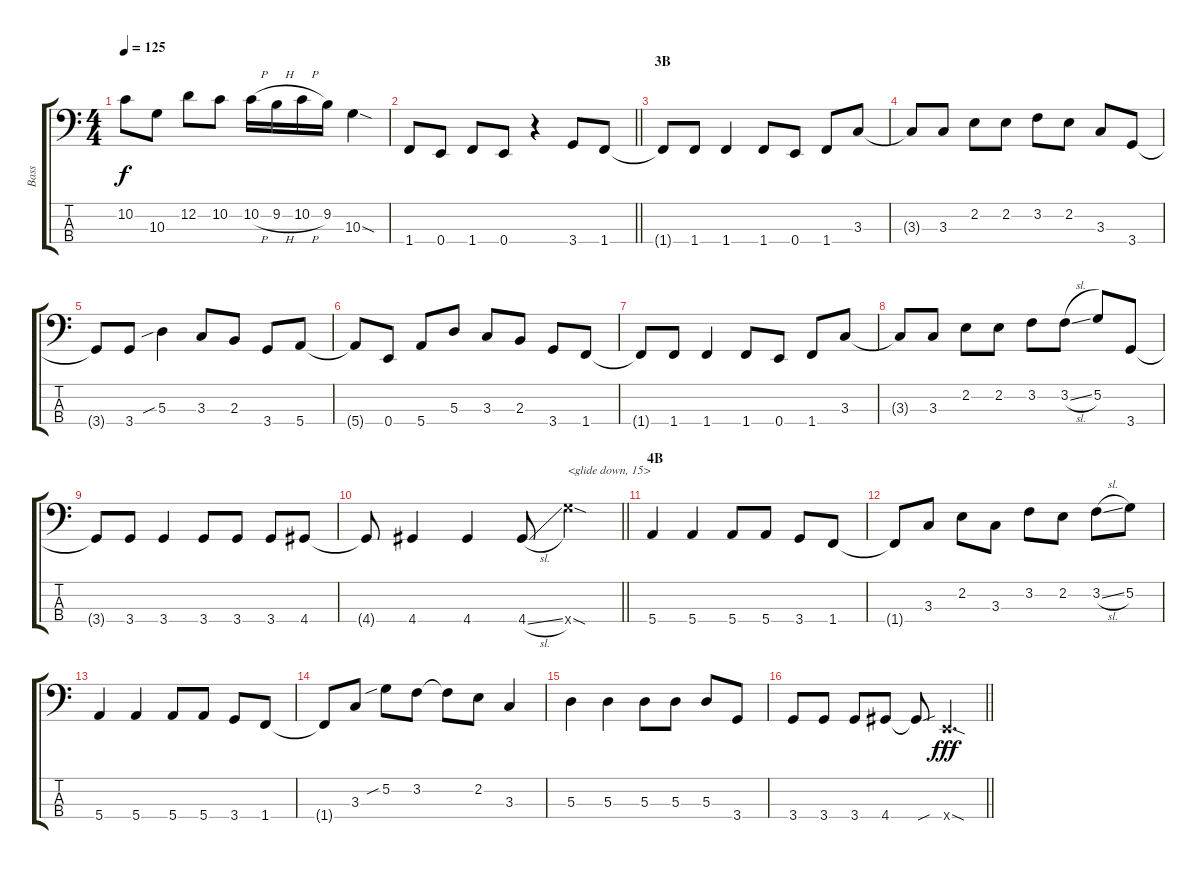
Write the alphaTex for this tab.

\track ("Bass" "Bass") {instrument electricbasspick}
\staff {score tabs}
\tuning (G2 D2 A1 E1) {hide}
\ts (4 4)
\tempo 125
\clef f4
\ks c
10.2.8{dy f} 10.3.8 12.2.8 10.2.8 10.2{h}.16 9.2{h}.16 10.2{h}.16 9.2.16 10.3{sod}.4 |
\barLineRight lightlight
1.4.8 0.4.8 1.4.8 0.4.8 r.4 3.4.8 1.4.8 |
\section ("" "3B")
1.4{t}.8 1.4.8 1.4.4 1.4.8 0.4.8 1.4.8 3.3.8 |
3.3{t}.8 3.3.8 2.2.8 2.2.8 3.2.8 2.2.8 3.3.8 3.4.8 |
3.4{t}.8 3.4.8 5.3{sib}.4 3.3.8 2.3.8 3.4.8 5.4.8 |
5.4{t}.8 0.4.8 5.4.8 5.3.8 3.3.8 2.3.8 3.4.8 1.4.8 |
1.4{t}.8 1.4.8 1.4.4 1.4.8 0.4.8 1.4.8 3.3.8 |
3.3{t}.8 3.3.8 2.2.8 2.2.8 3.2.8 3.2{sl}.8 5.2.8 3.4.8 |
3.4{t}.8 3.4.8 3.4.4 3.4.8 3.4.8 3.4.8 4.4.8 |
\barLineRight lightlight
4.4{t}.8 4.4.4 4.4.4 4.4{sl}.8 15.4{sod x}.4{txt "<glide down, 15>"} |
\section ("" "4B")
5.4.4 5.4.4 5.4.8 5.4.8 3.4.8 1.4.8 |
1.4{t}.8 3.3.8 2.2.8 3.3.8 3.2.8 2.2.8 3.2{sl}.8 5.2.8 |
5.4.4 5.4.4 5.4.8 5.4.8 3.4.8 1.4.8 |
1.4{t}.8 3.3.8 5.2{sib}.8 3.2.8 3.2{t}.8 2.2.8 3.3.4 |
5.3.4 5.3.4 5.3.8 5.3.8 5.3.8 3.4.8 |
\barLineRight lightlight
3.4.8 3.4.8 3.4.8 4.4.8 4.4{sou t}.8 0.4{sod x}.4{d dy fff}
